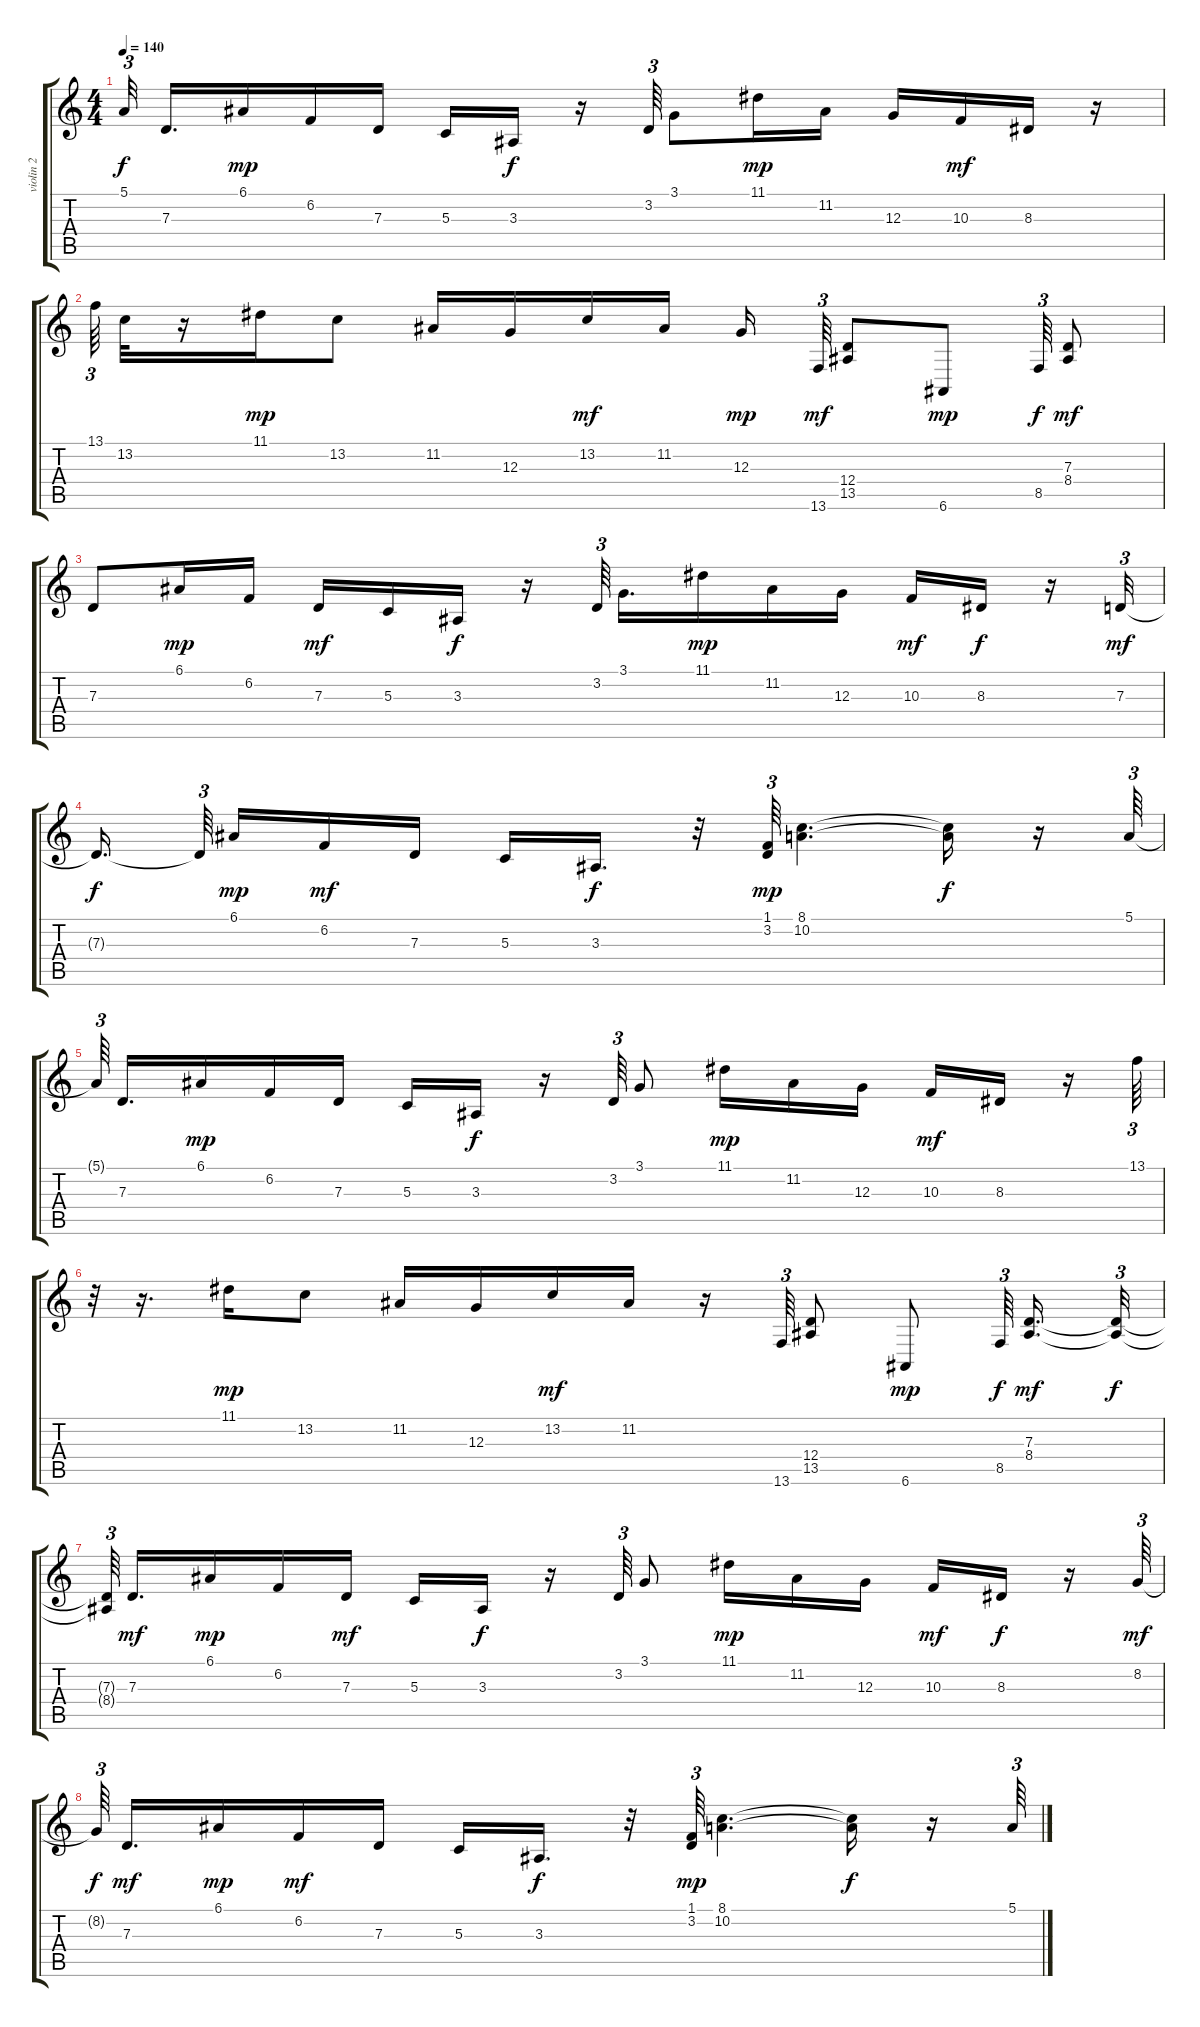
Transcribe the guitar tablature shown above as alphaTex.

\track ("violin 2" "violin 2") {instrument violin}
\staff {score tabs}
\tuning (E4 B3 G3 D3 A2 E2) {hide}
\ts (4 4)
\tempo 140
\clef g2
\ks c
5.1.32{tu (3 2) dy f beam splitsecondary} 7.3.16{d} 6.1.16{dy mp} 6.2.16 7.3.16 5.3.16 3.3.16{dy f} r.16 3.2.64{tu (3 2)} 3.1.8 11.1.16{dy mp} 11.2.16 12.3.16 10.3.16{dy mf} 8.3.16 r.16 |
13.1.64{tu (3 2)} 13.2.32 r.16 11.1.16{dy mp} 13.2.8 11.2.16 12.3.16 13.2.16{dy mf} 11.2.16 12.3.16{dy mp beam splitsecondary} 13.6.64{tu (3 2) dy mf instrument acousticguitarsteel} (12.4 13.5).8 6.6.8{dy mp} 8.5.64{tu (3 2) dy f} (7.3 8.4).8{dy mf} |
7.3.8{instrument violin} 6.1.16{dy mp} 6.2.16 7.3.16{dy mf} 5.3.16 3.3.16{dy f} r.16 3.2.64{tu (3 2) beam splitsecondary} 3.1.16{d} 11.1.16{dy mp} 11.2.16 12.3.16 10.3.16{dy mf} 8.3.16{dy f} r.16 7.3.32{tu (3 2) dy mf} |
7.3{t}.16{d dy f beam splitsecondary} 7.3{t}.64{tu (3 2) beam splitsecondary} 6.1.16{dy mp} 6.2.16{dy mf} 7.3.16 5.3.16 3.3.16{d dy f} r.32 (1.1 3.2).64{tu (3 2) dy mp} (8.1 10.2).4{d} (8.1{t} 10.2{t}).16{dy f} r.16 5.1.64{tu (3 2)} |
5.1{t}.64{tu (3 2) beam splitsecondary} 7.3.16{d} 6.1.16{dy mp} 6.2.16 7.3.16 5.3.16 3.3.16{dy f} r.16 3.2.64{tu (3 2)} 3.1.8 11.1.16{dy mp} 11.2.16 12.3.16 10.3.16{dy mf} 8.3.16 r.16 13.1.64{tu (3 2)} |
r.32{tu (3 2)} r.16{d} 11.1.16{dy mp} 13.2.8 11.2.16 12.3.16 13.2.16{dy mf} 11.2.16 r.16 13.6.64{tu (3 2) instrument acousticguitarsteel} (12.4 13.5).8 6.6.8{dy mp} 8.5.64{tu (3 2) dy f beam splitsecondary} (7.3 8.4).16{d dy mf} (7.3{t} 8.4{t}).32{tu (3 2) dy f} |
(7.3{t} 8.4{t}).64{tu (3 2) beam splitsecondary} 7.3.16{d dy mf instrument violin} 6.1.16{dy mp} 6.2.16 7.3.16{dy mf} 5.3.16 3.3.16{dy f} r.16 3.2.64{tu (3 2)} 3.1.8 11.1.16{dy mp} 11.2.16 12.3.16 10.3.16{dy mf} 8.3.16{dy f} r.16 8.2.64{tu (3 2) dy mf} |
8.2{t}.64{tu (3 2) dy f beam splitsecondary} 7.3.16{d dy mf} 6.1.16{dy mp} 6.2.16{dy mf} 7.3.16 5.3.16 3.3.16{d dy f} r.32 (1.1 3.2).64{tu (3 2) dy mp} (8.1 10.2).4{d} (8.1{t} 10.2{t}).16{dy f} r.16 5.1.64{tu (3 2)}
